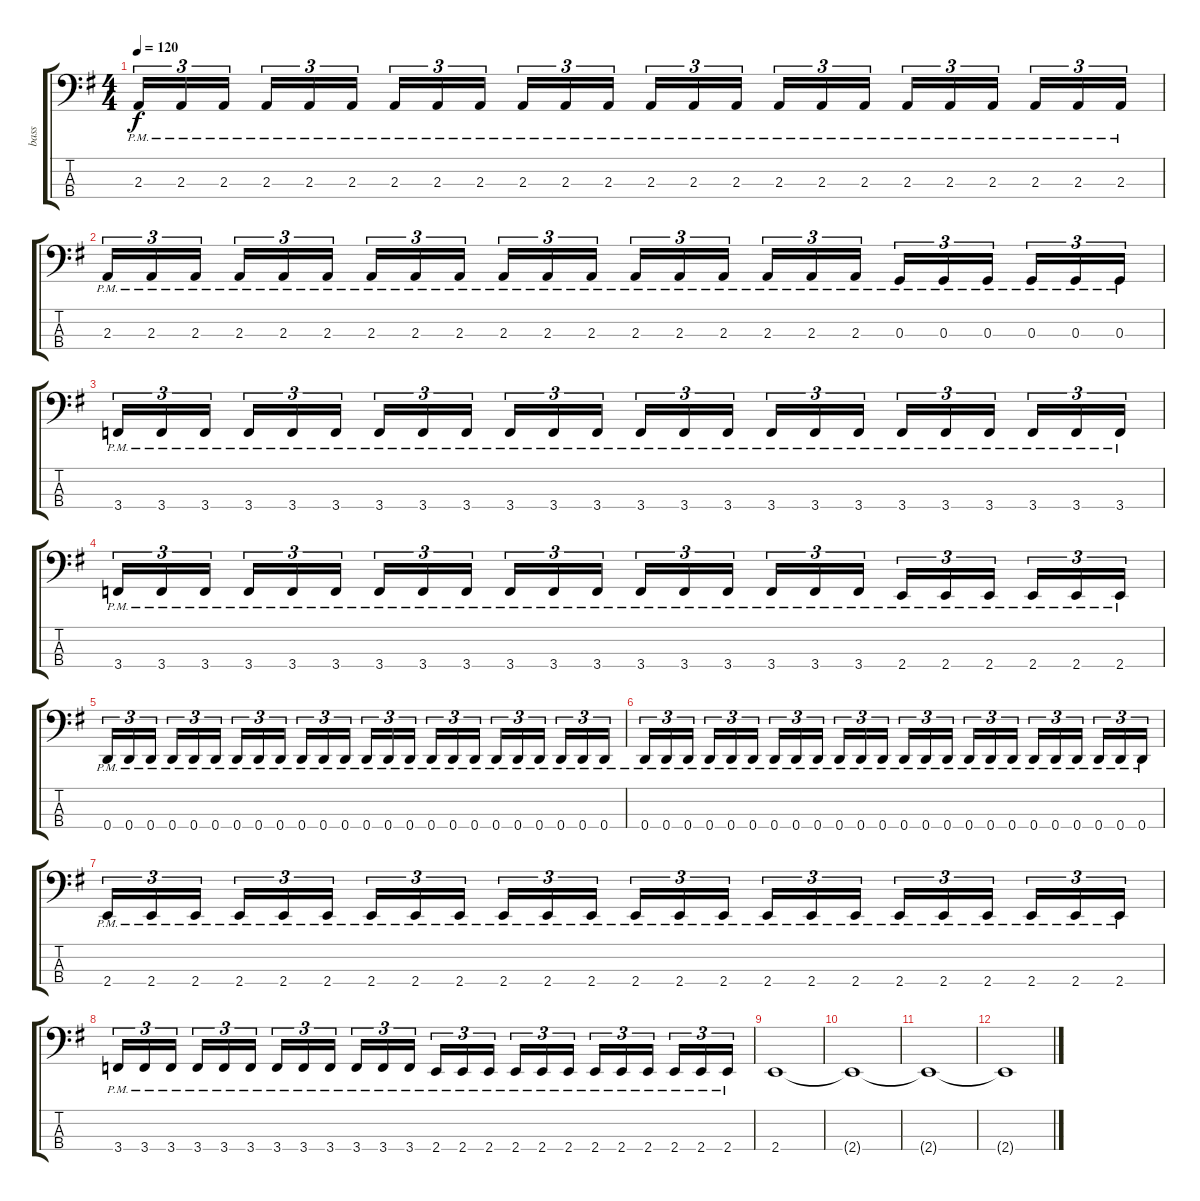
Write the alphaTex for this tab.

\track ("bass" "bass") {instrument electricbasspick}
\staff {score tabs}
\tuning (F2 C2 G1 D1) {hide}
\ts (4 4)
\tempo 120
\clef f4
\ks eminor
2.3{pm}.16{tu (3 2) dy f} 2.3{pm}.16{tu (3 2)} 2.3{pm}.16{tu (3 2) beam splitsecondary} 2.3{pm}.16{tu (3 2)} 2.3{pm}.16{tu (3 2)} 2.3{pm}.16{tu (3 2)} 2.3{pm}.16{tu (3 2)} 2.3{pm}.16{tu (3 2)} 2.3{pm}.16{tu (3 2) beam splitsecondary} 2.3{pm}.16{tu (3 2)} 2.3{pm}.16{tu (3 2)} 2.3{pm}.16{tu (3 2)} 2.3{pm}.16{tu (3 2)} 2.3{pm}.16{tu (3 2)} 2.3{pm}.16{tu (3 2) beam splitsecondary} 2.3{pm}.16{tu (3 2)} 2.3{pm}.16{tu (3 2)} 2.3{pm}.16{tu (3 2)} 2.3{pm}.16{tu (3 2)} 2.3{pm}.16{tu (3 2)} 2.3{pm}.16{tu (3 2) beam splitsecondary} 2.3{pm}.16{tu (3 2)} 2.3{pm}.16{tu (3 2)} 2.3{pm}.16{tu (3 2)} |
2.3{pm}.16{tu (3 2)} 2.3{pm}.16{tu (3 2)} 2.3{pm}.16{tu (3 2) beam splitsecondary} 2.3{pm}.16{tu (3 2)} 2.3{pm}.16{tu (3 2)} 2.3{pm}.16{tu (3 2)} 2.3{pm}.16{tu (3 2)} 2.3{pm}.16{tu (3 2)} 2.3{pm}.16{tu (3 2) beam splitsecondary} 2.3{pm}.16{tu (3 2)} 2.3{pm}.16{tu (3 2)} 2.3{pm}.16{tu (3 2)} 2.3{pm}.16{tu (3 2)} 2.3{pm}.16{tu (3 2)} 2.3{pm}.16{tu (3 2) beam splitsecondary} 2.3{pm}.16{tu (3 2)} 2.3{pm}.16{tu (3 2)} 2.3{pm}.16{tu (3 2)} 0.3{pm}.16{tu (3 2)} 0.3{pm}.16{tu (3 2)} 0.3{pm}.16{tu (3 2) beam splitsecondary} 0.3{pm}.16{tu (3 2)} 0.3{pm}.16{tu (3 2)} 0.3{pm}.16{tu (3 2)} |
3.4{pm}.16{tu (3 2)} 3.4{pm}.16{tu (3 2)} 3.4{pm}.16{tu (3 2) beam splitsecondary} 3.4{pm}.16{tu (3 2)} 3.4{pm}.16{tu (3 2)} 3.4{pm}.16{tu (3 2)} 3.4{pm}.16{tu (3 2)} 3.4{pm}.16{tu (3 2)} 3.4{pm}.16{tu (3 2) beam splitsecondary} 3.4{pm}.16{tu (3 2)} 3.4{pm}.16{tu (3 2)} 3.4{pm}.16{tu (3 2)} 3.4{pm}.16{tu (3 2)} 3.4{pm}.16{tu (3 2)} 3.4{pm}.16{tu (3 2) beam splitsecondary} 3.4{pm}.16{tu (3 2)} 3.4{pm}.16{tu (3 2)} 3.4{pm}.16{tu (3 2)} 3.4{pm}.16{tu (3 2)} 3.4{pm}.16{tu (3 2)} 3.4{pm}.16{tu (3 2) beam splitsecondary} 3.4{pm}.16{tu (3 2)} 3.4{pm}.16{tu (3 2)} 3.4{pm}.16{tu (3 2)} |
3.4{pm}.16{tu (3 2)} 3.4{pm}.16{tu (3 2)} 3.4{pm}.16{tu (3 2) beam splitsecondary} 3.4{pm}.16{tu (3 2)} 3.4{pm}.16{tu (3 2)} 3.4{pm}.16{tu (3 2)} 3.4{pm}.16{tu (3 2)} 3.4{pm}.16{tu (3 2)} 3.4{pm}.16{tu (3 2) beam splitsecondary} 3.4{pm}.16{tu (3 2)} 3.4{pm}.16{tu (3 2)} 3.4{pm}.16{tu (3 2)} 3.4{pm}.16{tu (3 2)} 3.4{pm}.16{tu (3 2)} 3.4{pm}.16{tu (3 2) beam splitsecondary} 3.4{pm}.16{tu (3 2)} 3.4{pm}.16{tu (3 2)} 3.4{pm}.16{tu (3 2)} 2.4{pm}.16{tu (3 2)} 2.4{pm}.16{tu (3 2)} 2.4{pm}.16{tu (3 2) beam splitsecondary} 2.4{pm}.16{tu (3 2)} 2.4{pm}.16{tu (3 2)} 2.4{pm}.16{tu (3 2)} |
0.4{pm}.16{tu (3 2)} 0.4{pm}.16{tu (3 2)} 0.4{pm}.16{tu (3 2) beam splitsecondary} 0.4{pm}.16{tu (3 2)} 0.4{pm}.16{tu (3 2)} 0.4{pm}.16{tu (3 2)} 0.4{pm}.16{tu (3 2)} 0.4{pm}.16{tu (3 2)} 0.4{pm}.16{tu (3 2) beam splitsecondary} 0.4{pm}.16{tu (3 2)} 0.4{pm}.16{tu (3 2)} 0.4{pm}.16{tu (3 2)} 0.4{pm}.16{tu (3 2)} 0.4{pm}.16{tu (3 2)} 0.4{pm}.16{tu (3 2) beam splitsecondary} 0.4{pm}.16{tu (3 2)} 0.4{pm}.16{tu (3 2)} 0.4{pm}.16{tu (3 2)} 0.4{pm}.16{tu (3 2)} 0.4{pm}.16{tu (3 2)} 0.4{pm}.16{tu (3 2) beam splitsecondary} 0.4{pm}.16{tu (3 2)} 0.4{pm}.16{tu (3 2)} 0.4{pm}.16{tu (3 2)} |
0.4{pm}.16{tu (3 2)} 0.4{pm}.16{tu (3 2)} 0.4{pm}.16{tu (3 2) beam splitsecondary} 0.4{pm}.16{tu (3 2)} 0.4{pm}.16{tu (3 2)} 0.4{pm}.16{tu (3 2)} 0.4{pm}.16{tu (3 2)} 0.4{pm}.16{tu (3 2)} 0.4{pm}.16{tu (3 2) beam splitsecondary} 0.4{pm}.16{tu (3 2)} 0.4{pm}.16{tu (3 2)} 0.4{pm}.16{tu (3 2)} 0.4{pm}.16{tu (3 2)} 0.4{pm}.16{tu (3 2)} 0.4{pm}.16{tu (3 2) beam splitsecondary} 0.4{pm}.16{tu (3 2)} 0.4{pm}.16{tu (3 2)} 0.4{pm}.16{tu (3 2)} 0.4{pm}.16{tu (3 2)} 0.4{pm}.16{tu (3 2)} 0.4{pm}.16{tu (3 2) beam splitsecondary} 0.4{pm}.16{tu (3 2)} 0.4{pm}.16{tu (3 2)} 0.4{pm}.16{tu (3 2)} |
2.4{pm}.16{tu (3 2)} 2.4{pm}.16{tu (3 2)} 2.4{pm}.16{tu (3 2) beam splitsecondary} 2.4{pm}.16{tu (3 2)} 2.4{pm}.16{tu (3 2)} 2.4{pm}.16{tu (3 2)} 2.4{pm}.16{tu (3 2)} 2.4{pm}.16{tu (3 2)} 2.4{pm}.16{tu (3 2) beam splitsecondary} 2.4{pm}.16{tu (3 2)} 2.4{pm}.16{tu (3 2)} 2.4{pm}.16{tu (3 2)} 2.4{pm}.16{tu (3 2)} 2.4{pm}.16{tu (3 2)} 2.4{pm}.16{tu (3 2) beam splitsecondary} 2.4{pm}.16{tu (3 2)} 2.4{pm}.16{tu (3 2)} 2.4{pm}.16{tu (3 2)} 2.4{pm}.16{tu (3 2)} 2.4{pm}.16{tu (3 2)} 2.4{pm}.16{tu (3 2) beam splitsecondary} 2.4{pm}.16{tu (3 2)} 2.4{pm}.16{tu (3 2)} 2.4{pm}.16{tu (3 2)} |
3.4{pm}.16{tu (3 2)} 3.4{pm}.16{tu (3 2)} 3.4{pm}.16{tu (3 2) beam splitsecondary} 3.4{pm}.16{tu (3 2)} 3.4{pm}.16{tu (3 2)} 3.4{pm}.16{tu (3 2)} 3.4{pm}.16{tu (3 2)} 3.4{pm}.16{tu (3 2)} 3.4{pm}.16{tu (3 2) beam splitsecondary} 3.4{pm}.16{tu (3 2)} 3.4{pm}.16{tu (3 2)} 3.4{pm}.16{tu (3 2)} 2.4{pm}.16{tu (3 2)} 2.4{pm}.16{tu (3 2)} 2.4{pm}.16{tu (3 2) beam splitsecondary} 2.4{pm}.16{tu (3 2)} 2.4{pm}.16{tu (3 2)} 2.4{pm}.16{tu (3 2)} 2.4{pm}.16{tu (3 2)} 2.4{pm}.16{tu (3 2)} 2.4{pm}.16{tu (3 2) beam splitsecondary} 2.4{pm}.16{tu (3 2)} 2.4{pm}.16{tu (3 2)} 2.4{pm}.16{tu (3 2)} |
2.4.1 |
2.4{t}.1 |
2.4{t}.1 |
2.4{t}.1
